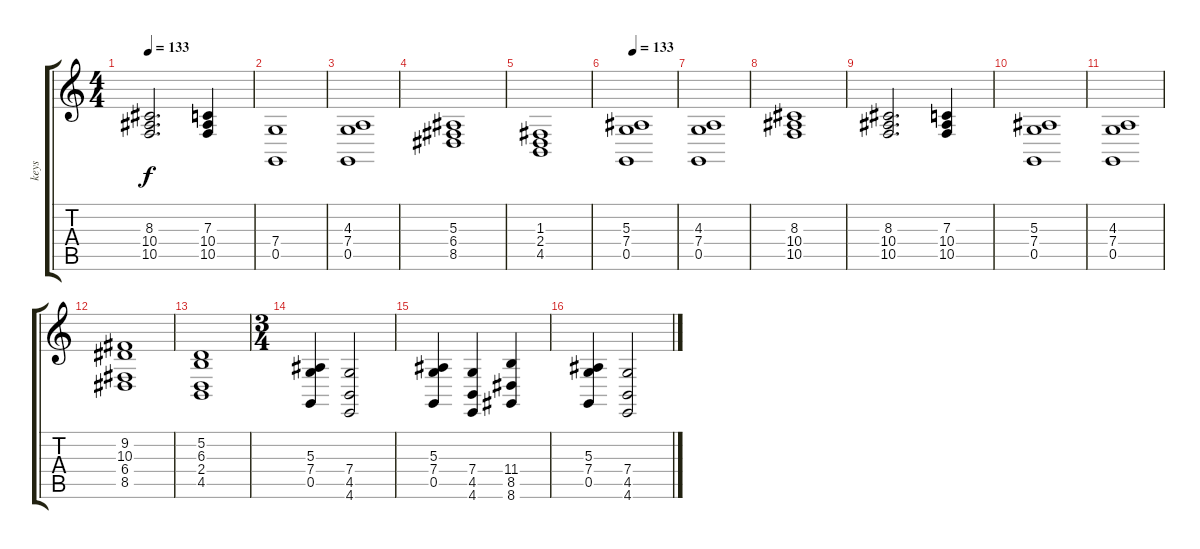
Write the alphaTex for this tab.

\track ("keys" "keys") {instrument drawbarorgan}
\staff {score tabs}
\tuning (D4 A3 F3 C3 G2 C2) {hide}
\ts (4 4)
\tempo 133
\clef g2
\ks c
(8.3 10.4 10.5).2{d dy f} (7.3 10.4 10.5).4 |
(7.4 0.5).1 |
(4.3 7.4 0.5).1 |
(5.3 6.4 8.5).1 |
(1.3 2.4 4.5).1 |
\tempo 133
(5.3 7.4 0.5).1 |
(4.3 7.4 0.5).1 |
(8.3 10.4 10.5).1 |
(8.3 10.4 10.5).2{d} (7.3 10.4 10.5).4 |
(5.3 7.4 0.5).1 |
(4.3 7.4 0.5).1 |
(9.2 10.3 6.4 8.5).1 |
(5.2 6.3 2.4 4.5).1 |
\ts (3 4)
(5.3 7.4 0.5).4 (7.4 4.5 4.6).2 |
(5.3 7.4 0.5).4 (7.4 4.5 4.6).4 (11.4 8.5 8.6).4 |
(5.3 7.4 0.5).4 (7.4 4.5 4.6).2
